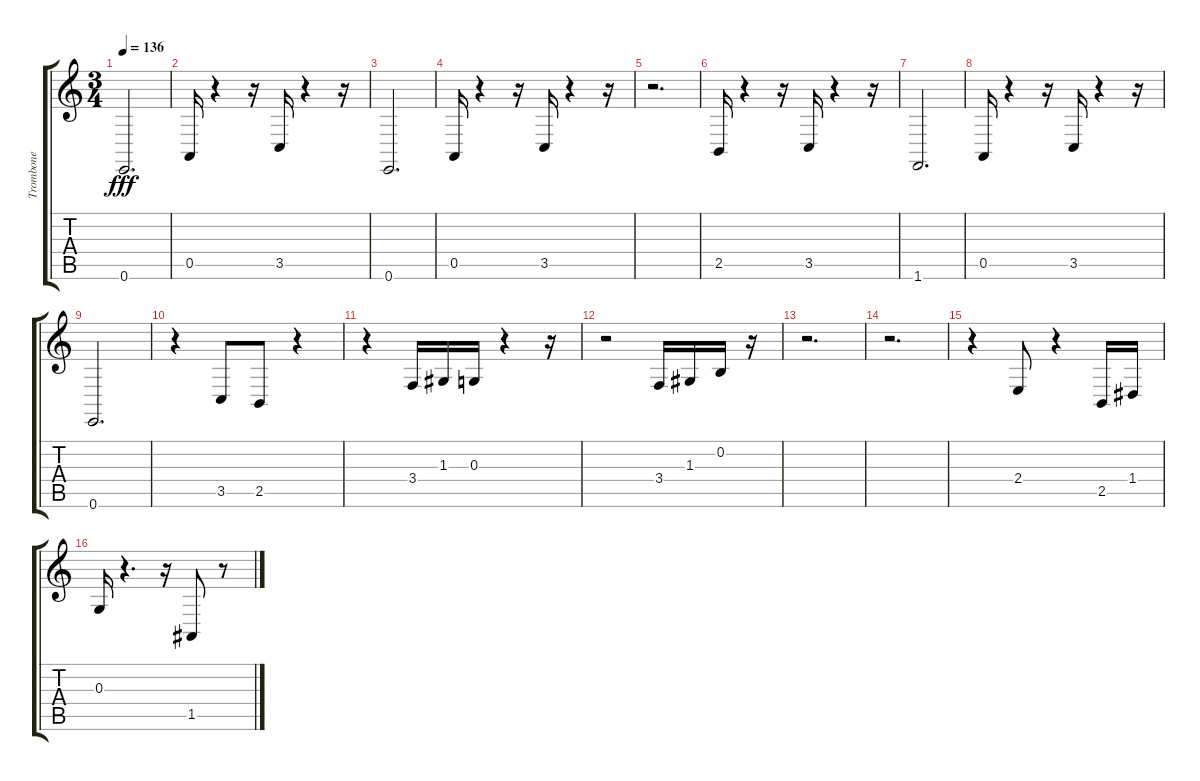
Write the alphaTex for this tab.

\track ("Trombone" "Trombone") {instrument trombone}
\staff {score tabs}
\tuning (E4 B3 G3 D3 A2 E2) {hide}
\ts (3 4)
\tempo 136
\clef g2
\ks c
0.6.2{d dy fff} |
0.5.16 r.4 r.16 3.5.16 r.4 r.16 |
0.6.2{d} |
0.5.16 r.4 r.16 3.5.16 r.4 r.16 |
r.2{d} |
2.5.16 r.4 r.16 3.5.16 r.4 r.16 |
1.6.2{d} |
0.5.16 r.4 r.16 3.5.16 r.4 r.16 |
0.6.2{d} |
r.4 3.5.8 2.5.8 r.4 |
r.4 3.4.16 1.3.16 0.3.16 r.4 r.16 |
r.2 3.4.16 1.3.16 0.2.16 r.16 |
r.2{d} |
r.2{d} |
r.4 2.4.8 r.4 2.5.16 1.4.16 |
0.3.16 r.4{d} r.16 1.5.8 r.8
